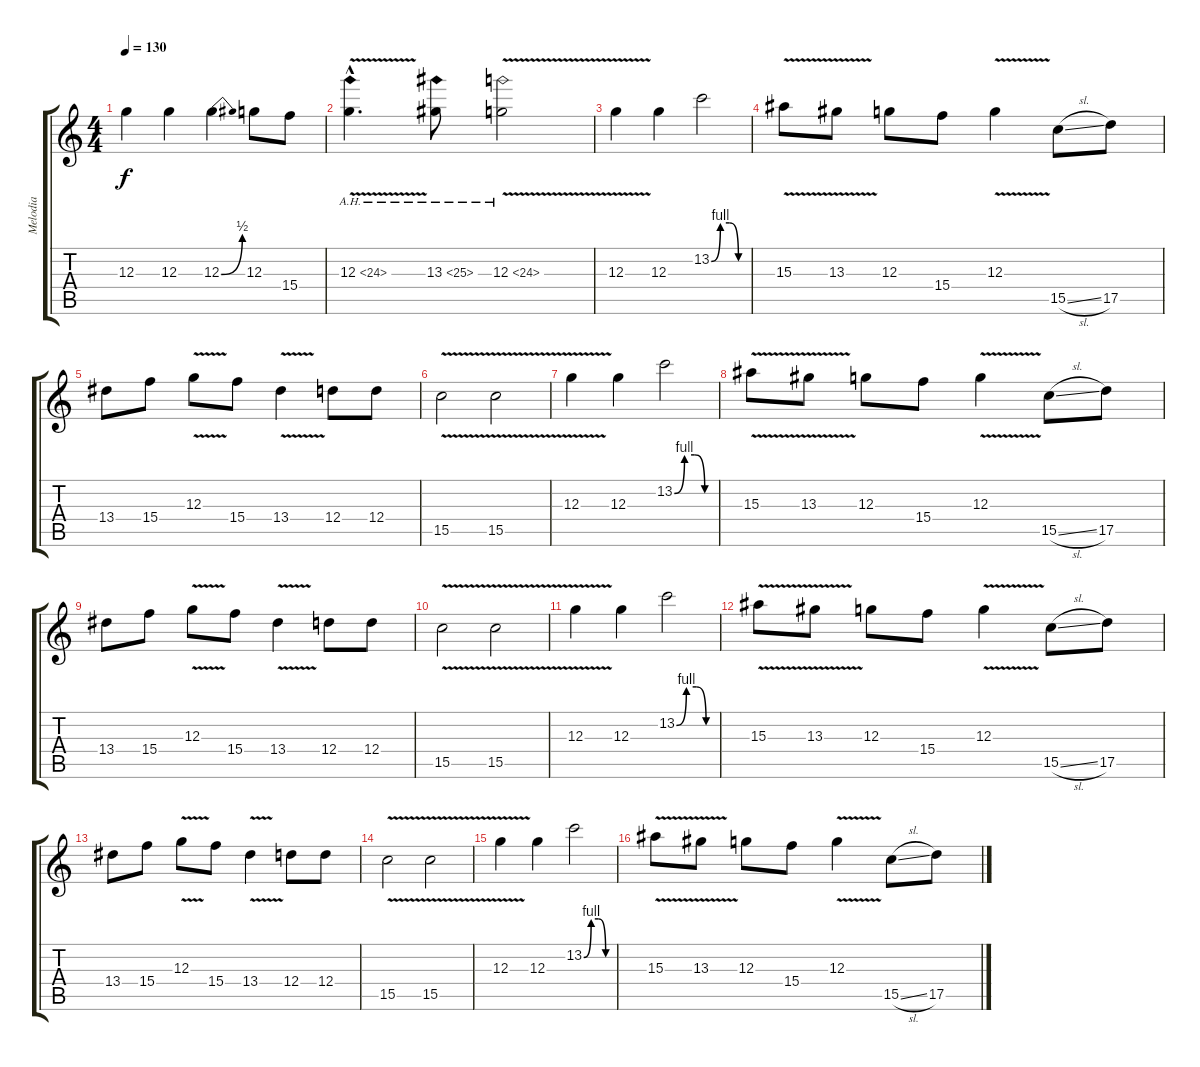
\track ("Melodia" "Melodia") {instrument distortionguitar}
\staff {score tabs}
\tuning (E4 B3 G3 D3 A2 E2) {hide}
\ts (4 4)
\tempo 130
\clef g2
\ks c
12.3.4{dy f} 12.3.4 12.3{be (bend 0 0 60 2)}.4 12.3.8 15.4.8 |
12.3{ah 12 v hac}.4{d} 13.3{ah 12}.8 12.3{ah 12 v}.2 |
12.3{v}.4 12.3.4 13.2{be (custom 0 0 15 4 30 4 45 0 60 0)}.2 |
15.3{v}.8 13.3{v}.8 12.3.8 15.4.8 12.3{v}.4 15.5{sl}.8 17.5.8 |
13.4.8 15.4.8 12.3{v}.8 15.4.8 13.4{v}.4 12.4.8 12.4.8 |
15.5{v}.2 15.5{v}.2 |
12.3{v}.4 12.3.4 13.2{be (custom 0 0 15 4 30 4 45 0 60 0)}.2 |
15.3{v}.8 13.3{v}.8 12.3.8 15.4.8 12.3{v}.4 15.5{sl}.8 17.5.8 |
13.4.8 15.4.8 12.3{v}.8 15.4.8 13.4{v}.4 12.4.8 12.4.8 |
15.5{v}.2 15.5{v}.2 |
12.3{v}.4 12.3.4 13.2{be (custom 0 0 15 4 30 4 45 0 60 0)}.2 |
15.3{v}.8 13.3{v}.8 12.3.8 15.4.8 12.3{v}.4 15.5{sl}.8 17.5.8 |
13.4.8 15.4.8 12.3{v}.8 15.4.8 13.4{v}.4 12.4.8 12.4.8 |
15.5{v}.2 15.5{v}.2 |
12.3{v}.4 12.3.4 13.2{be (custom 0 0 15 4 30 4 45 0 60 0)}.2 |
15.3{v}.8 13.3{v}.8 12.3.8 15.4.8 12.3{v}.4 15.5{sl}.8 17.5.8
